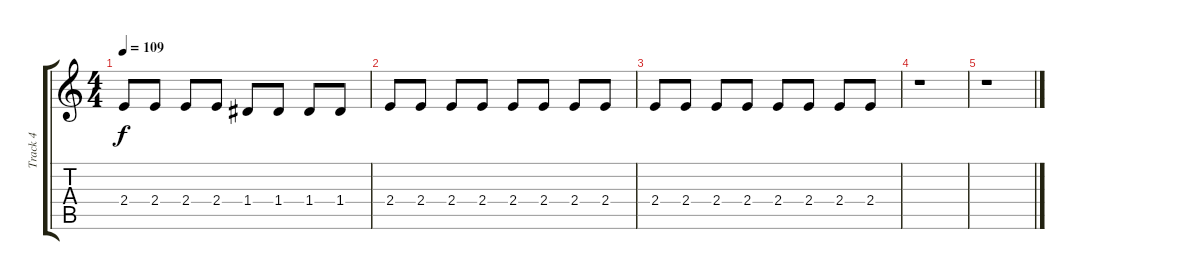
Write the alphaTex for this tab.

\track ("Track 4" "Track 4") {instrument overdrivenguitar}
\staff {score tabs}
\tuning (E4 B3 G3 D3 A2 E2) {hide}
\ts (4 4)
\tempo 109
\clef g2
\ks c
2.4.8{dy f} 2.4.8 2.4.8 2.4.8 1.4.8 1.4.8 1.4.8 1.4.8 |
2.4.8 2.4.8 2.4.8 2.4.8 2.4.8 2.4.8 2.4.8 2.4.8 |
2.4.8 2.4.8 2.4.8 2.4.8 2.4.8 2.4.8 2.4.8 2.4.8 |
r.1 |
r.1
